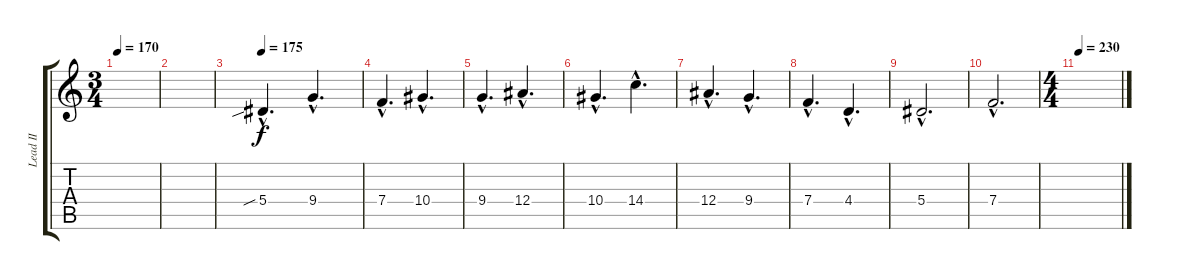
\track ("Lead II" "Lead II") {instrument overdrivenguitar}
\staff {score tabs}
\tuning (C4 G3 Eb3 Bb2 F2 C2) {hide}
\ts (3 4)
\tempo 170
\clef g2
\ks c
|
|
\tempo 175
5.4{sib hac}.4{d} 9.4{hac}.4{d} |
7.4{hac}.4{d} 10.4{hac}.4{d} |
9.4{hac}.4{d} 12.4{hac}.4{d} |
10.4{hac}.4{d} 14.4{hac}.4{d} |
12.4{hac}.4{d} 9.4{hac}.4{d} |
7.4{hac}.4{d} 4.4{hac}.4{d} |
5.4{hac}.2{d} |
7.4{hac}.2{d} |
\ts (4 4)
\tempo 230
